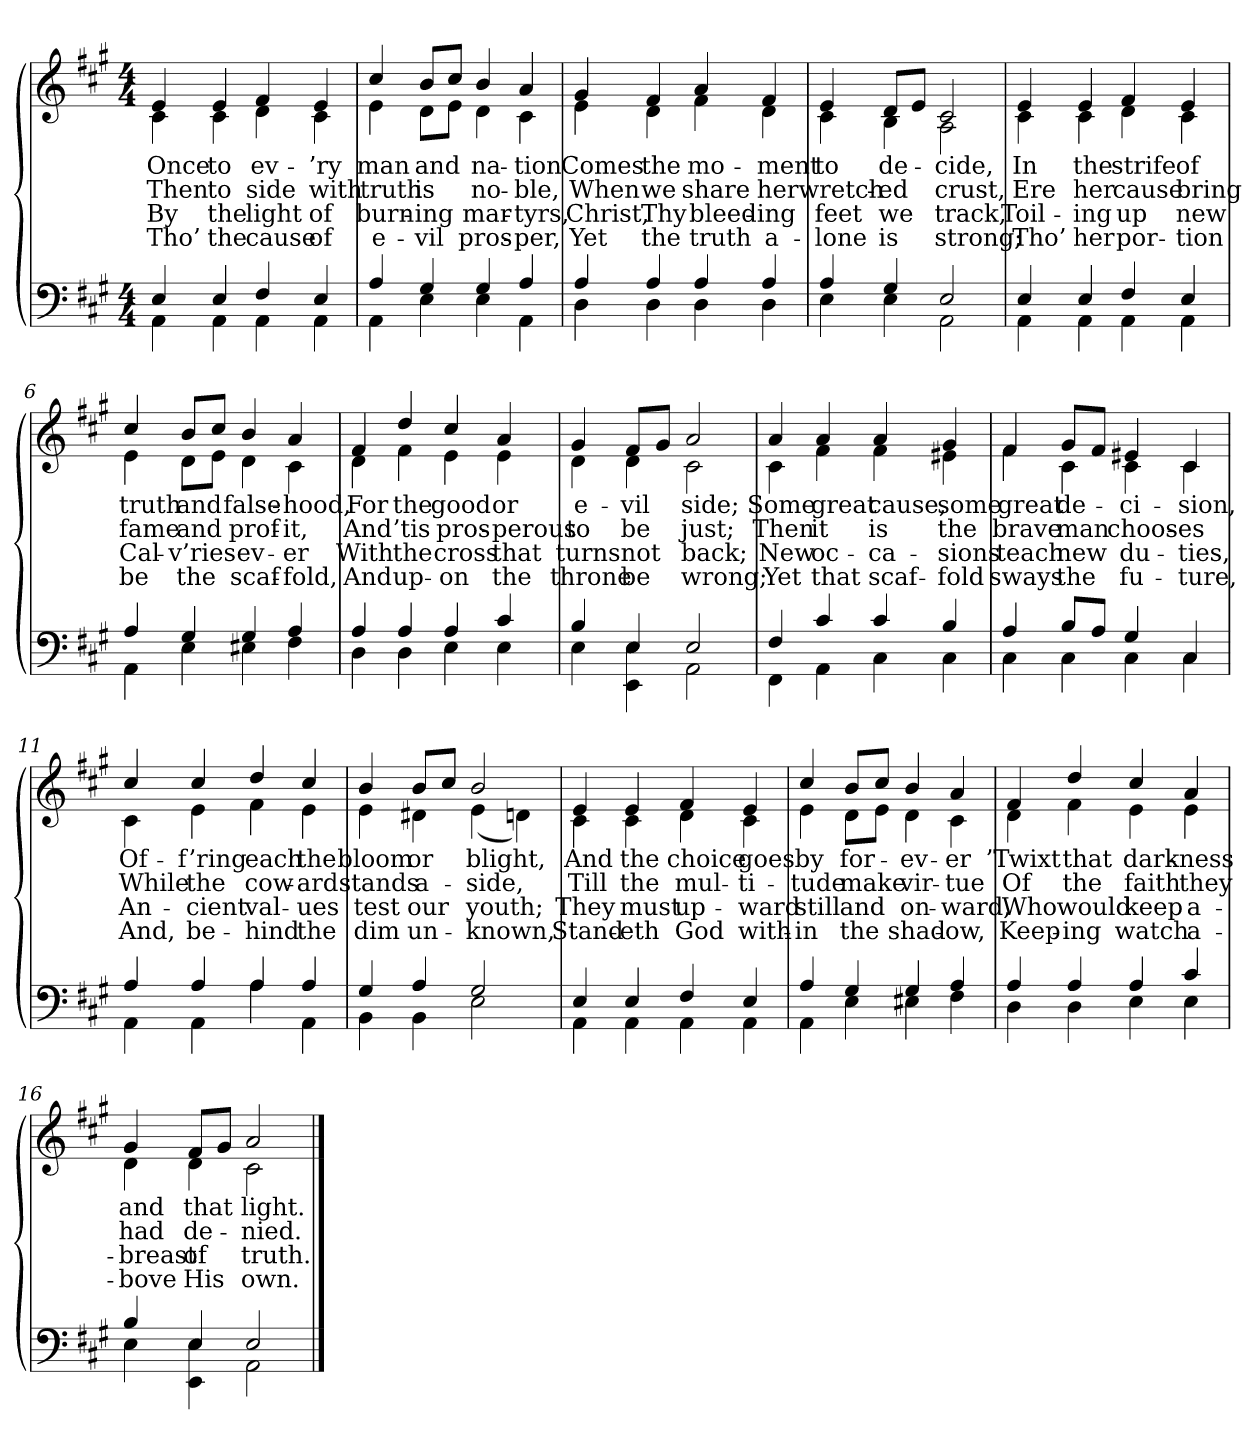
**kern	**kern	**text	**text	**text	**text
*part2	*part1	*part1	*part1	*part1	*part1
*staff2	*staff1	*staff1	*staff1	*staff1	*staff1
*clefF4	*clefG2	*	*	*	*
*k[f#c#g#]	*k[f#c#g#]	*	*	*	*
*M4/4	*M4/4	*	*	*	*
=1	=1	=1	=1	=1	=1
*^	*	*	*	*	*
!	!	!LO:TX:b:i:t=Verse	!	!	!	!
!	!	!	!LO:LY:b	!LO:LY:b	!LO:LY:b	!LO:LY:b
*	*	*^	*	*	*	*
4E/	4AA\	4e/	4c#\	Once	Then	By	Tho’
!	!	!	!	!LO:LY:b	!LO:LY:b	!LO:LY:b	!LO:LY:b
4E/	4AA\	4e/	4c#\	to	to	the	the
!	!	!	!	!LO:LY:b	!LO:LY:b	!LO:LY:b	!LO:LY:b
4F#/	4AA\	4f#/	4d\	ev-	side	light	cause
!	!	!	!	!LO:LY:b	!LO:LY:b	!LO:LY:b	!LO:LY:b
4E/	4AA\	4e/	4c#\	-’ry	with	of	of
=2	=2	=2	=2	=2	=2	=2	=2
!	!	!	!	!LO:LY:b	!LO:LY:b	!LO:LY:b	!LO:LY:b
4A/	4AA\	4cc#/	4e\	man	truth	burn-	e-
!	!	!	!	!LO:LY:b	!LO:LY:b	!LO:LY:b	!LO:LY:b
4G#/	4E\	8b/L	8d\L	and	is	-ing	-vil
.	.	8cc#/J	8e\J	.	.	.	.
!	!	!	!	!LO:LY:b	!LO:LY:b	!LO:LY:b	!LO:LY:b
4G#/	4E\	4b/	4d\	na-	no-	mar-	pros-
!	!	!	!	!LO:LY:b	!LO:LY:b	!LO:LY:b	!LO:LY:b
4A/	4AA\	4a/	4c#\	-tion	-ble,	-tyrs,	-per,
!!LO:LB:g=z	!!
=3	=3	=3	=3	=3	=3	=3	=3
!	!	!	!	!LO:LY:b	!LO:LY:b	!LO:LY:b	!LO:LY:b
4A/	4D\	4g#/	4e\	Comes	When	Christ,	Yet
!	!	!	!	!LO:LY:b	!LO:LY:b	!LO:LY:b	!LO:LY:b
4A/	4D\	4f#/	4d\	the	we	Thy	the
!	!	!	!	!LO:LY:b	!LO:LY:b	!LO:LY:b	!LO:LY:b
4A/	4D\	4a/	4f#\	mo-	share	bleed-	truth
!	!	!	!	!LO:LY:b	!LO:LY:b	!LO:LY:b	!LO:LY:b
4A/	4D\	4f#/	4d\	-ment	her	-ing	a-
=4	=4	=4	=4	=4	=4	=4	=4
!	!	!	!	!LO:LY:b	!LO:LY:b	!LO:LY:b	!LO:LY:b
4A/	4E\	4e/	4c#\	to	wretch-	feet	-lone
!	!	!	!	!LO:LY:b	!LO:LY:b	!LO:LY:b	!LO:LY:b
4G#/	4E\	8d/L	4B\	de-	-ed	we	is
.	.	8e/J	.	.	.	.	.
!	!	!	!	!LO:LY:b	!LO:LY:b	!LO:LY:b	!LO:LY:b
2E/	2AA\	2c#/	2A\	-cide,	crust,	track,	strong;
!!LO:LB:g=z	!!
=5	=5	=5	=5	=5	=5	=5	=5
!	!	!	!	!LO:LY:b	!LO:LY:b	!LO:LY:b	!LO:LY:b
4E/	4AA\	4e/	4c#\	In	Ere	Toil-	Tho’
!	!	!	!	!LO:LY:b	!LO:LY:b	!LO:LY:b	!LO:LY:b
4E/	4AA\	4e/	4c#\	the	her	-ing	her
!	!	!	!	!LO:LY:b	!LO:LY:b	!LO:LY:b	!LO:LY:b
4F#/	4AA\	4f#/	4d\	strife	cause	up	por-
!	!	!	!	!LO:LY:b	!LO:LY:b	!LO:LY:b	!LO:LY:b
4E/	4AA\	4e/	4c#\	of	bring	new	-tion
=6	=6	=6	=6	=6	=6	=6	=6
!	!	!	!	!LO:LY:b	!LO:LY:b	!LO:LY:b	!LO:LY:b
4A/	4AA\	4cc#/	4e\	truth	fame	Cal-	be
!	!	!	!	!LO:LY:b	!LO:LY:b	!LO:LY:b	!LO:LY:b
4G#/	4E\	8b/L	8d\L	and	and	-v’ries	the
.	.	8cc#/J	8e\J	.	.	.	.
!	!	!	!	!LO:LY:b	!LO:LY:b	!LO:LY:b	!LO:LY:b
4G#/	4E#X\	4b/	4d\	false-	prof-	ev-	scaf-
!	!	!	!	!LO:LY:b	!LO:LY:b	!LO:LY:b	!LO:LY:b
4A/	4F#\	4a/	4c#\	-hood,	-it,	-er	-fold,
!!LO:LB:g=z	!!
=7	=7	=7	=7	=7	=7	=7	=7
!	!	!	!	!LO:LY:b	!LO:LY:b	!LO:LY:b	!LO:LY:b
4A/	4D\	4f#/	4d\	For	And	With	And
!	!	!	!	!LO:LY:b	!LO:LY:b	!LO:LY:b	!LO:LY:b
4A/	4D\	4dd/	4f#\	the	’tis	the	up-
!	!	!	!	!LO:LY:b	!LO:LY:b	!LO:LY:b	!LO:LY:b
4A/	4E\	4cc#/	4e\	good	pros-	cross	-on
!	!	!	!	!LO:LY:b	!LO:LY:b	!LO:LY:b	!LO:LY:b
4c#/	4E\	4a/	4e\	or	-perous	that	the
=8	=8	=8	=8	=8	=8	=8	=8
!	!	!	!	!LO:LY:b	!LO:LY:b	!LO:LY:b	!LO:LY:b
4B/	4E\	4g#/	4d\	e-	to	turns	throne
!	!	!	!	!LO:LY:b	!LO:LY:b	!LO:LY:b	!LO:LY:b
4E/	4EE!\ 4E\	8f#/L	4d\	-vil	be	not	be
.	.	8g#/J	.	.	.	.	.
!	!	!	!	!LO:LY:b	!LO:LY:b	!LO:LY:b	!LO:LY:b
2E/	2AA\	2a/	2c#\	side;	just;	back;	wrong;
!!LO:LB:g=z	!!
=9	=9	=9	=9	=9	=9	=9	=9
!	!	!	!	!LO:LY:b	!LO:LY:b	!LO:LY:b	!LO:LY:b
4F#/	4FF#\	4a/	4c#\	Some	Then	New	Yet
!	!	!	!	!LO:LY:b	!LO:LY:b	!LO:LY:b	!LO:LY:b
4c#/	4AA\	4a/	4f#\	great	it	oc-	that
!	!	!	!	!LO:LY:b	!LO:LY:b	!LO:LY:b	!LO:LY:b
4c#/	4C#\	4a/	4f#\	cause,	is	-ca-	scaf-
!	!	!	!	!LO:LY:b	!LO:LY:b	!LO:LY:b	!LO:LY:b
4B/	4C#\	4g#/	4e#X\	some	the	-sions	-fold
=10	=10	=10	=10	=10	=10	=10	=10
!	!	!	!	!LO:LY:b	!LO:LY:b	!LO:LY:b	!LO:LY:b
4A/	4C#\	4f#/	4f#\	great	brave	teach	sways
!	!	!	!	!LO:LY:b	!LO:LY:b	!LO:LY:b	!LO:LY:b
8B/L	4C#\	8g#/L	4c#\	de-	man	new	the
8A/J	.	8f#/J	.	.	.	.	.
!	!	!	!	!LO:LY:b	!LO:LY:b	!LO:LY:b	!LO:LY:b
4G#/	4C#\	4e#X/	4c#\	-ci-	choos-	du-	fu-
!	!	!	!	!LO:LY:b	!LO:LY:b	!LO:LY:b	!LO:LY:b
4C#/	4C#\	4c#/	4c#\	-sion,	-es	-ties,	-ture,
!!LO:LB:g=z	!!
=11	=11	=11	=11	=11	=11	=11	=11
!	!	!	!	!LO:LY:b	!LO:LY:b	!LO:LY:b	!LO:LY:b
4A/	4AA\	4cc#/	4c#\	Of-	While	An-	And,
!	!	!	!	!LO:LY:b	!LO:LY:b	!LO:LY:b	!LO:LY:b
4A/	4AA\	4cc#/	4e\	-f’ring	the	-cient	be-
!	!	!	!	!LO:LY:b	!LO:LY:b	!LO:LY:b	!LO:LY:b
4A/	4A\	4dd/	4f#\	each	cow-	val-	-hind
!	!	!	!	!LO:LY:b	!LO:LY:b	!LO:LY:b	!LO:LY:b
4A/	4AA\	4cc#/	4e\	the	-ard	-ues	the
=12	=12	=12	=12	=12	=12	=12	=12
!	!	!	!	!LO:LY:b	!LO:LY:b	!LO:LY:b	!LO:LY:b
4G#/	4BB\	4b/	4e\	bloom	stands	test	dim
!	!	!	!	!LO:LY:b	!LO:LY:b	!LO:LY:b	!LO:LY:b
4A/	4BB\	8b/L	4d#X\	or	a-	our	un-
.	.	8cc#/J	.	.	.	.	.
!	!	!	!	!LO:LY:b	!LO:LY:b	!LO:LY:b	!LO:LY:b
2G#/	2E\	2b/	(<4e\	blight,	-side,	youth;	-known,
.	.	.	4dn\)	.	.	.	.
!!LO:LB:g=z	!!
=13	=13	=13	=13	=13	=13	=13	=13
!	!	!	!	!LO:LY:b	!LO:LY:b	!LO:LY:b	!LO:LY:b
4E/	4AA\	4e/	4c#\	And	Till	They	Stand-
!	!	!	!	!LO:LY:b	!LO:LY:b	!LO:LY:b	!LO:LY:b
4E/	4AA\	4e/	4c#\	the	the	must	-eth
!	!	!	!	!LO:LY:b	!LO:LY:b	!LO:LY:b	!LO:LY:b
4F#/	4AA\	4f#/	4d\	choice	mul-	up-	God
!	!	!	!	!LO:LY:b	!LO:LY:b	!LO:LY:b	!LO:LY:b
4E/	4AA\	4e/	4c#\	goes	-ti-	-ward	with-
=14	=14	=14	=14	=14	=14	=14	=14
!	!	!	!	!LO:LY:b	!LO:LY:b	!LO:LY:b	!LO:LY:b
4A/	4AA\	4cc#/	4e\	by	-tude	still	-in
!	!	!	!	!LO:LY:b	!LO:LY:b	!LO:LY:b	!LO:LY:b
4G#/	4E\	8b/L	8d\L	for-	make	and	the
.	.	8cc#/J	8e\J	.	.	.	.
!	!	!	!	!LO:LY:b	!LO:LY:b	!LO:LY:b	!LO:LY:b
4G#/	4E#X\	4b/	4d\	-ev-	vir-	on-	shad-
!	!	!	!	!LO:LY:b	!LO:LY:b	!LO:LY:b	!LO:LY:b
4A/	4F#\	4a/	4c#\	-er	-tue	-ward,	-ow,
!!LO:LB:g=z	!!
=15	=15	=15	=15	=15	=15	=15	=15
!	!	!	!	!LO:LY:b	!LO:LY:b	!LO:LY:b	!LO:LY:b
4A/	4D\	4f#/	4d\	’Twixt	Of	Who	Keep-
!	!	!	!	!LO:LY:b	!LO:LY:b	!LO:LY:b	!LO:LY:b
4A/	4D\	4dd/	4f#\	that	the	would	-ing
!	!	!	!	!LO:LY:b	!LO:LY:b	!LO:LY:b	!LO:LY:b
4A/	4E\	4cc#/	4e\	dark-	faith	keep	watch
!	!	!	!	!LO:LY:b	!LO:LY:b	!LO:LY:b	!LO:LY:b
4c#/	4E\	4a/	4e\	-ness	they	a-	a-
=16	=16	=16	=16	=16	=16	=16	=16
!	!	!	!	!LO:LY:b	!LO:LY:b	!LO:LY:b	!LO:LY:b
4B/	4E\	4g#/	4d\	and	had	-breast	-bove
!	!	!	!	!LO:LY:b	!LO:LY:b	!LO:LY:b	!LO:LY:b
4E/	4EE!\ 4E\	8f#/L	4d\	that	de-	of	His
.	.	8g#/J	.	.	.	.	.
!	!	!	!	!LO:LY:b	!LO:LY:b	!LO:LY:b	!LO:LY:b
2E/	2AA\	2a/	2c#\	light.	-nied.	truth.	own.
*v	*v	*	*	*	*	*	*
*	*v	*v	*	*	*	*
==	==	==	==	==	==
*-	*-	*-	*-	*-	*-
